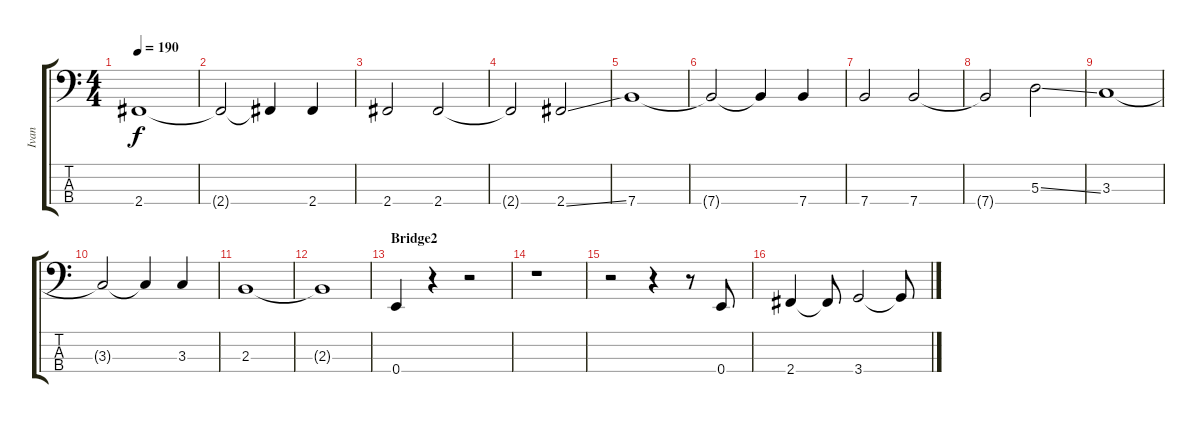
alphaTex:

\track ("Ivan" "Ivan") {instrument electricbasspick}
\staff {score tabs}
\tuning (G2 D2 A1 E1) {hide}
\ts (4 4)
\tempo 190
\clef f4
\ks c
2.4.1{dy f} |
2.4{t}.2 2.4{t}.4 2.4.4 |
2.4.2 2.4.2 |
2.4{t}.2 2.4{ss}.2 |
7.4.1 |
7.4{t}.2 7.4{t}.4 7.4.4 |
7.4.2 7.4.2 |
7.4{t}.2 5.3{ss}.2 |
3.3.1 |
3.3{t}.2 3.3{t}.4 3.3.4 |
2.3.1 |
2.3{t}.1 |
\section ("" "Bridge2")
0.4.4 r.4 r.2 |
r.1 |
r.2 r.4 r.8 0.4.8 |
2.4.4 2.4{t}.8 3.4.2 3.4{t}.8
